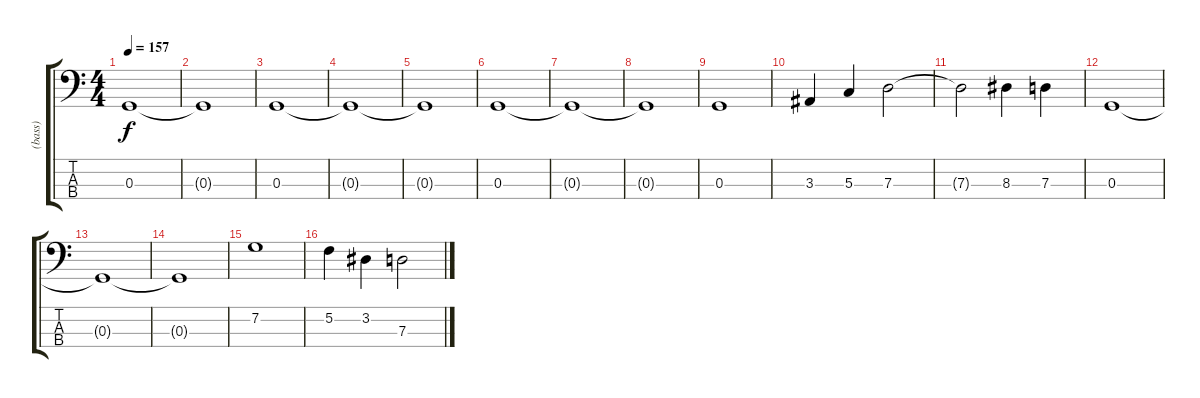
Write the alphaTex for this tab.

\track ("(bass)" "(bass)") {instrument electricbassfinger}
\staff {score tabs}
\tuning (F2 C2 G1 D1) {hide}
\ts (4 4)
\tempo 157
\clef f4
\ks c
0.3{t}.1{dy f} |
0.3{t}.1 |
0.3.1 |
0.3{t}.1 |
0.3{t}.1 |
0.3.1 |
0.3{t}.1 |
0.3{t}.1 |
0.3.1 |
3.3.4 5.3.4 7.3.2 |
7.3{t}.2 8.3.4 7.3.4 |
0.3.1 |
0.3{t}.1 |
0.3{t}.1 |
7.2.1 |
5.2.4 3.2.4 7.3.2
